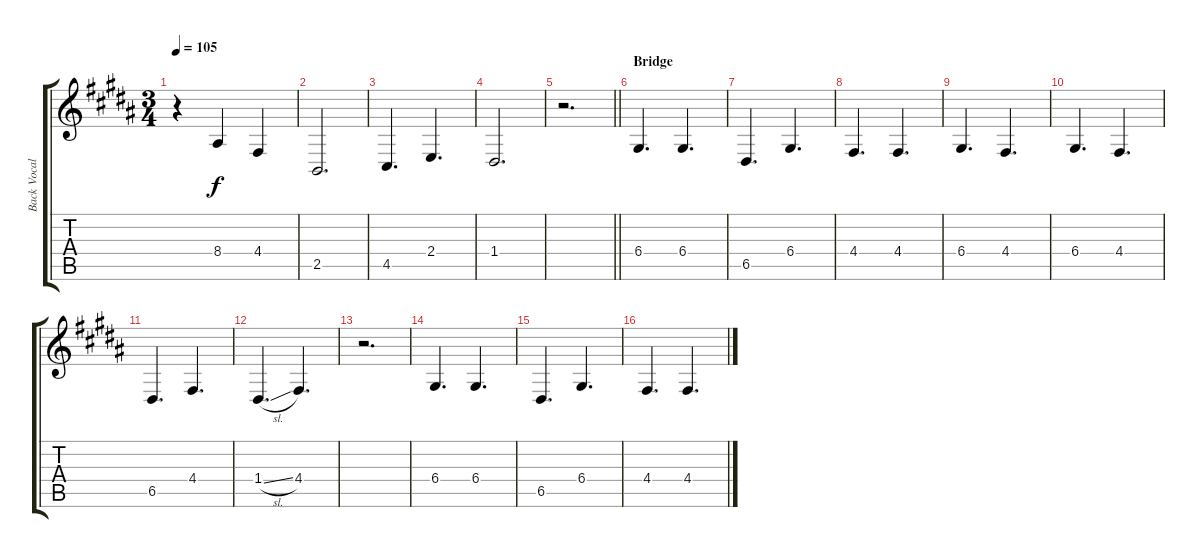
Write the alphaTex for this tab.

\track ("Back Vocals" "Back Vocal") {instrument sopranosax}
\staff {score tabs}
\tuning (E4 B3 G3 D3 A2 E2) {hide}
\ts (3 4)
\tempo 105
\clef g2
\ks b
r.4{dy f} 8.4.4 4.4.4 |
2.5.2{d} |
4.5.4{d} 2.4.4{d} |
1.4.2{d} |
\barLineRight lightlight
r.2{d} |
\section ("" "Bridge")
6.4.4{d volume 10} 6.4.4{d} |
6.5.4{d} 6.4.4{d} |
4.4.4{d} 4.4.4{d} |
6.4.4{d} 4.4.4{d} |
6.4.4{d} 4.4.4{d} |
6.5.4{d} 4.4.4{d} |
1.4{sl}.4{d} 4.4.4{d} |
r.2{d} |
6.4.4{d volume 13} 6.4.4{d} |
6.5.4{d} 6.4.4{d} |
4.4.4{d} 4.4.4{d}
